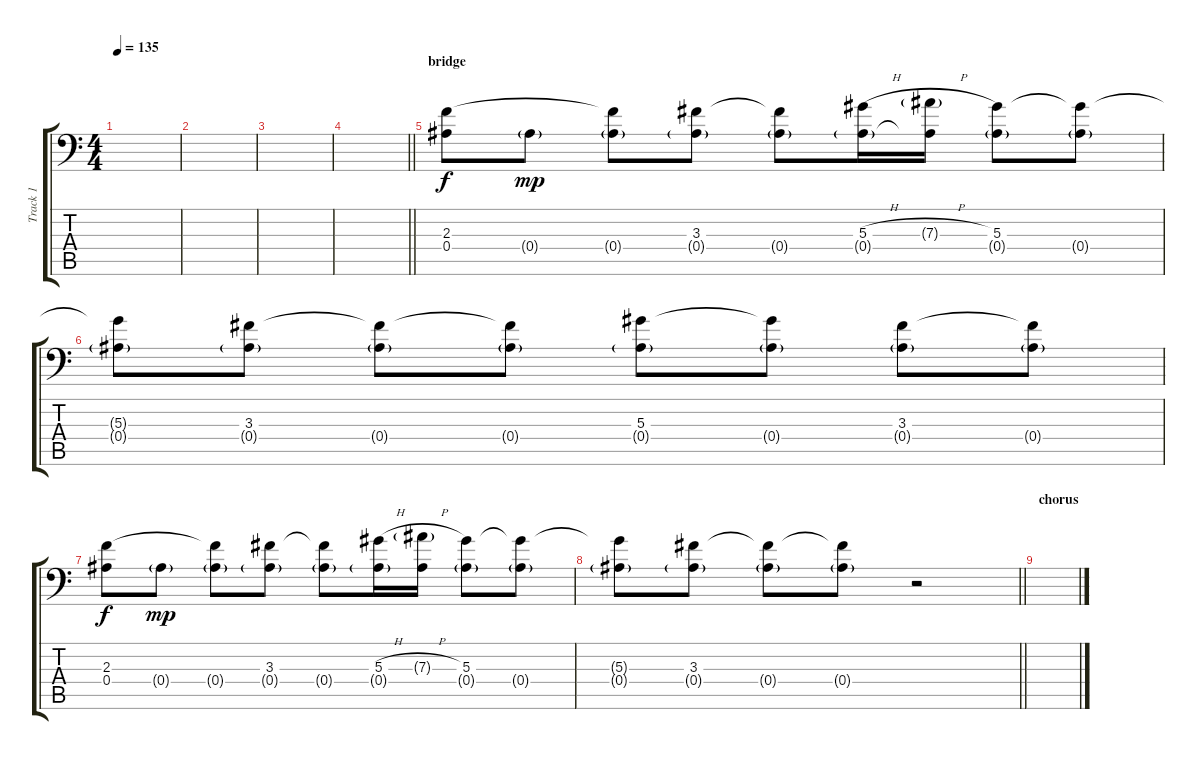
\track ("Track 1" "Track 1") {instrument electricguitarjazz}
\staff {score tabs}
\tuning (C4 G3 Eb3 Bb2 F2 Bb1) {hide}
\ts (4 4)
\tempo 135
\clef f4
\ks c
|
|
|
\barLineRight lightlight
|
\section ("" "bridge")
(2.3 0.4).8{dy f} 0.4{g}.8{dy mp} (2.3{t} 0.4{g}).8 (3.3 0.4{g}).8 (3.3{t} 0.4{g}).8 (5.3{h} 0.4{g}).16 (7.3{h g} 0.4{t}).16 (5.3 0.4{g}).8 (5.3{t} 0.4{g}).8 |
(5.3{t} 0.4{g}).8 (3.3 0.4{g}).8 (3.3{t} 0.4{g}).8 (3.3{t} 0.4{g}).8 (5.3 0.4{g}).8 (5.3{t} 0.4{g}).8 (3.3 0.4{g}).8 (3.3{t} 0.4{g}).8 |
(2.3 0.4).8{dy f} 0.4{g}.8{dy mp} (2.3{t} 0.4{g}).8 (3.3 0.4{g}).8 (3.3{t} 0.4{g}).8 (5.3{h} 0.4{g}).16 (7.3{h g} 0.4{t}).16 (5.3 0.4{g}).8 (5.3{t} 0.4{g}).8 |
\barLineRight lightlight
(5.3{t} 0.4{g}).8 (3.3 0.4{g}).8 (3.3{t} 0.4{g}).8 (3.3{t} 0.4{g}).8 r.2 |
\section ("" "chorus")
